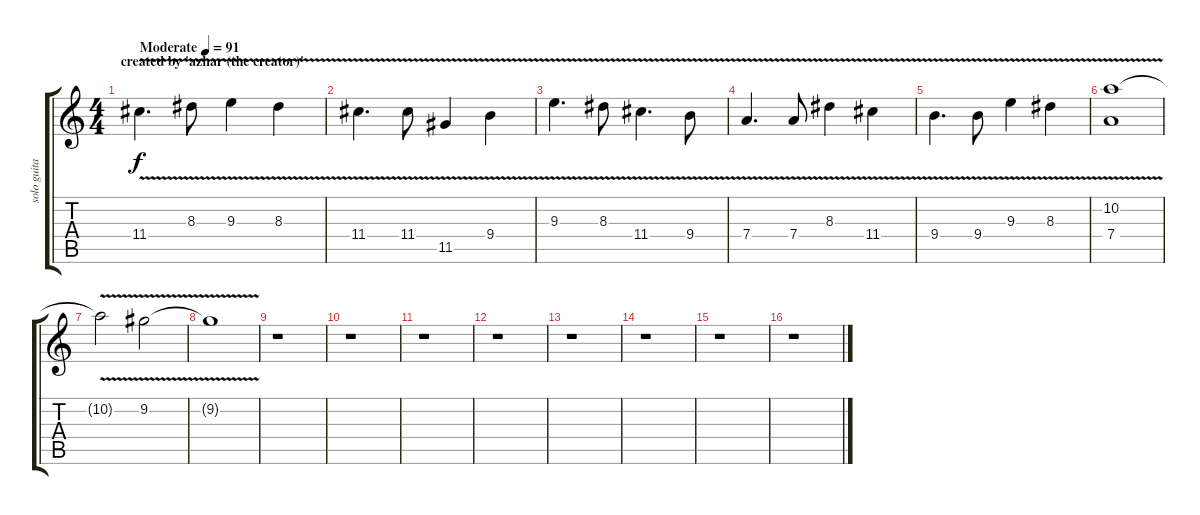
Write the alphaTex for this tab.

\track ("solo guitar" "solo guita") {instrument overdrivenguitar}
\staff {score tabs}
\tuning (E4 B3 G3 D3 A2 E2) {hide}
\ts (4 4)
\section ("" "created by 'azhar (the creator)'")
\tempo (91 "Moderate")
\clef g2
\ks c
11.4{v}.4{d dy f instrument overdrivenguitar} 8.3{v}.8 9.3{v}.4 8.3{v}.4 |
11.4{v}.4{d} 11.4{v}.8 11.5{v}.4 9.4{v}.4 |
9.3{v}.4{d} 8.3{v}.8 11.4{v}.4{d} 9.4{v}.8 |
7.4{v}.4{d} 7.4{v}.8 8.3{v}.4 11.4{v}.4 |
9.4{v}.4{d} 9.4{v}.8 9.3{v}.4 8.3{v}.4 |
(10.2 7.4{v}).1 |
10.2{v t}.2 9.2{v}.2 |
9.2{v t}.1 |
r.1 |
r.1 |
r.1 |
r.1 |
r.1 |
r.1 |
r.1 |
r.1
